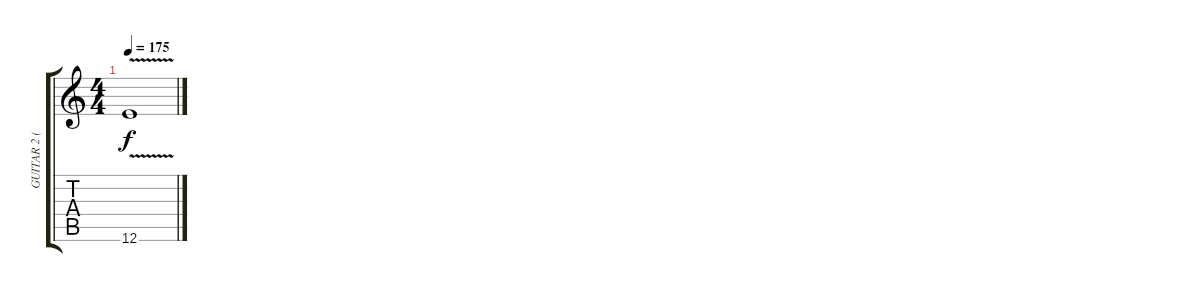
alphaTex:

\track ("GUITAR 2 ( Wayne Static )" "GUITAR 2 (") {instrument distortionguitar}
\staff {score tabs}
\tuning (E4 B3 G3 D3 A2 E2) {hide}
\ts (4 4)
\tempo 175
\clef g2
\ks c
12.6{v}.1{dy f}
